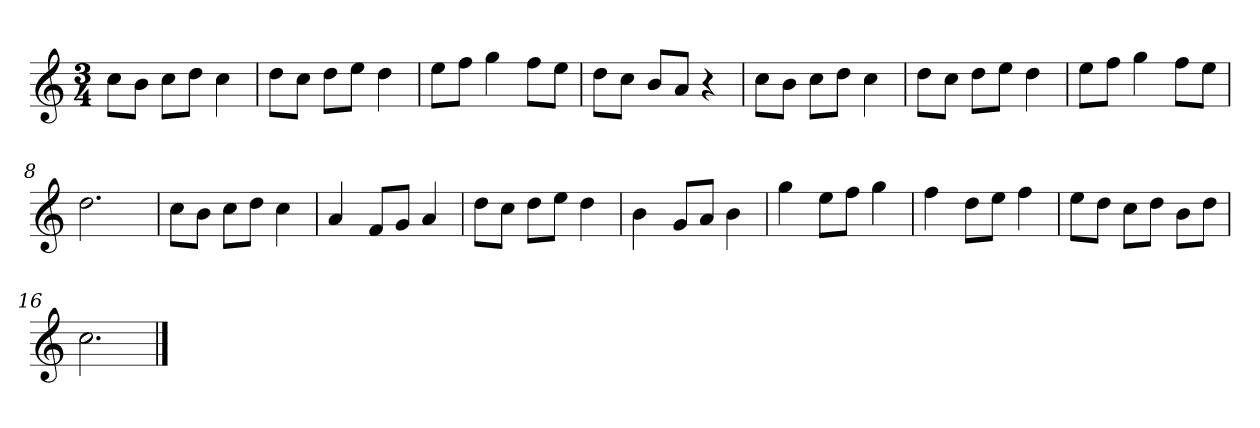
**kern
*part1
*staff1
*k[]
*M3/4
*MM120
=1
8ccL
8bJ
8ccL
8ddJ
4cc
=2
8ddL
8ccJ
8ddL
8eeJ
4dd
=3
8eeL
8ffJ
4gg
8ffL
8eeJ
=4
8ddL
8ccJ
8bL
8aJ
4r
=5
8ccL
8bJ
8ccL
8ddJ
4cc
=6
8ddL
8ccJ
8ddL
8eeJ
4dd
=7
8eeL
8ffJ
4gg
8ffL
8eeJ
=8
2.dd
=9
8ccL
8bJ
8ccL
8ddJ
4cc
=10
4a
8fL
8gJ
4a
=11
8ddL
8ccJ
8ddL
8eeJ
4dd
=12
4b
8gL
8aJ
4b
=13
4gg
8eeL
8ffJ
4gg
=14
4ff
8ddL
8eeJ
4ff
=15
8eeL
8ddJ
8ccL
8ddJ
8bL
8ddJ
=16
2.cc
==
*-
